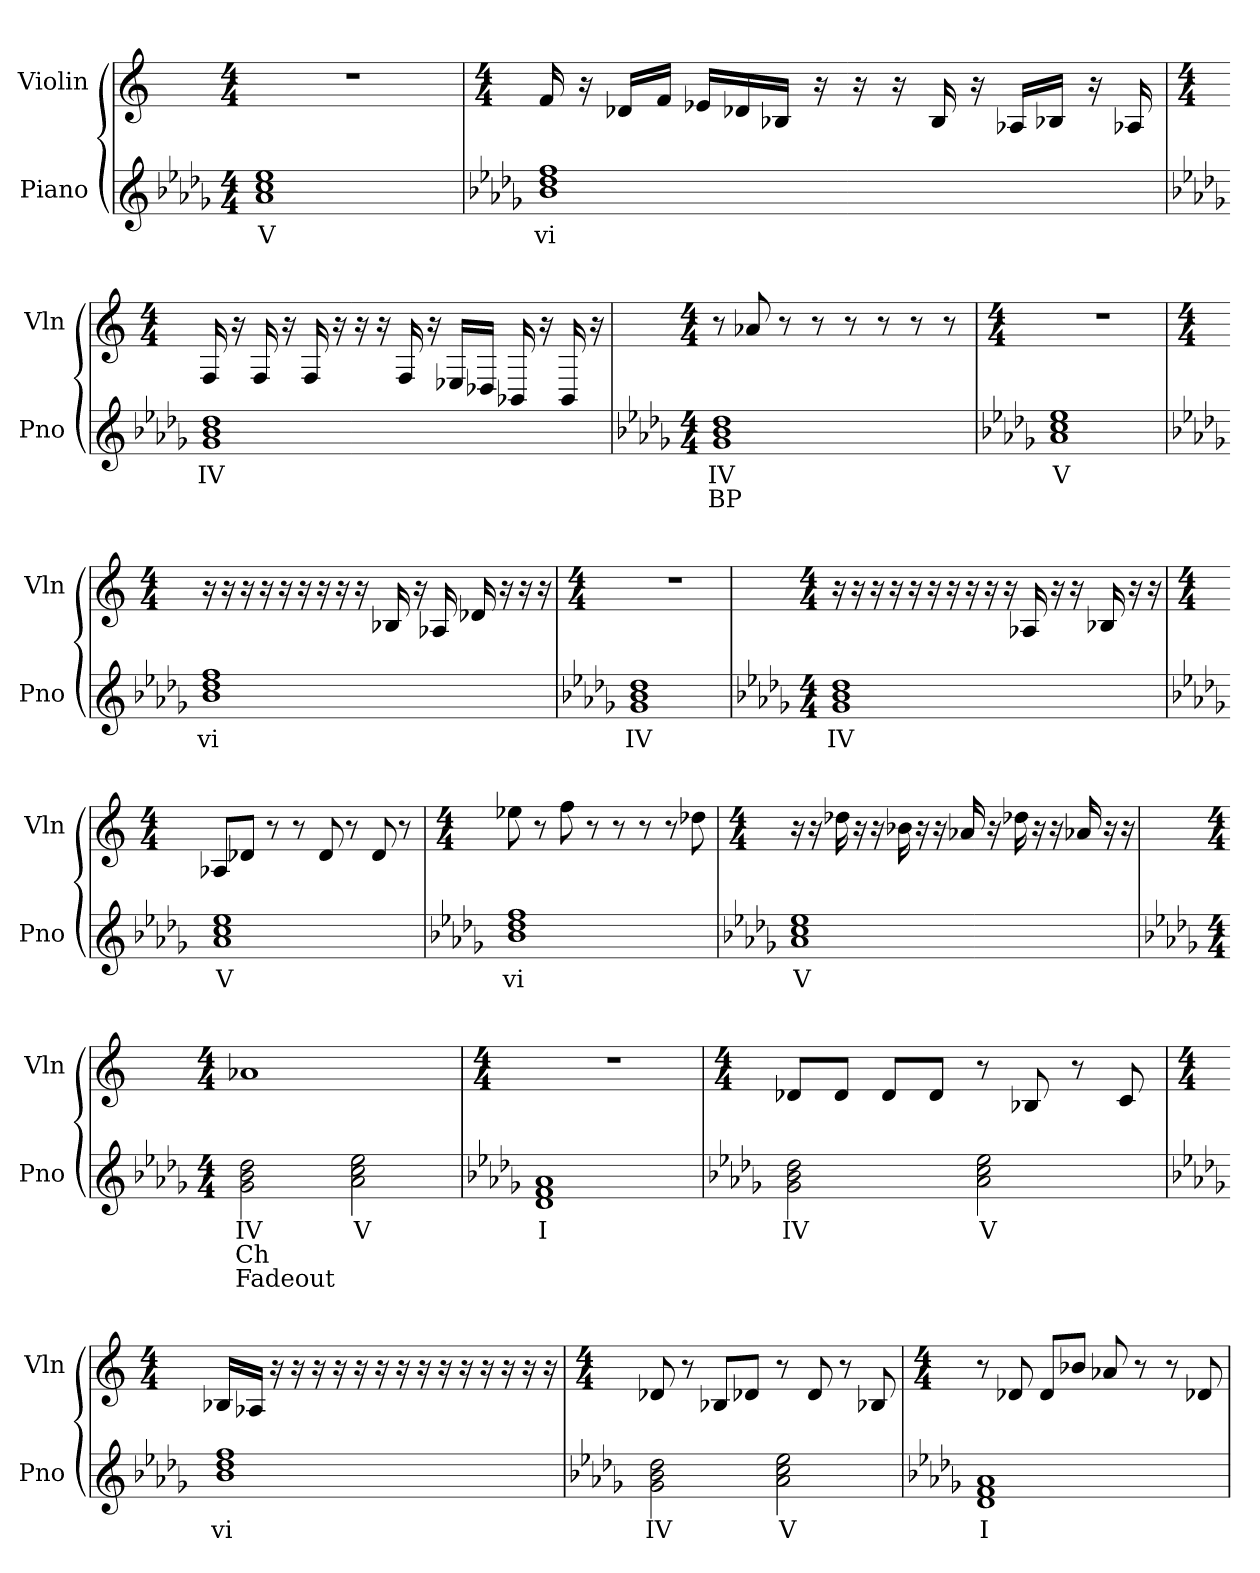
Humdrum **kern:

**kern	**text	**text	**text	**kern
*part2	*part2	*part2	*part2	*part1
*staff2	*staff2	*staff2	*staff2	*staff1
*I"Piano	*	*	*	*I"Violin
*I'Pno	*	*	*	*I'Vln
*k[b-e-a-d-g-]	*	*	*	*
*D-:	*	*	*	*
*M4/4	*	*	*	*M4/4
=	=	=	=	=
1a- 1cc 1ee-	V	.	.	1r
=	=	=	=	=
*k[b-e-a-d-g-]	*	*	*	*
*D-:	*	*	*	*
*	*	*	*	*M4/4
1b- 1dd- 1ff	vi	.	.	16f
.	.	.	.	16r
.	.	.	.	16d-XLL
.	.	.	.	16fJJ
.	.	.	.	16e-XLL
.	.	.	.	16d-X
.	.	.	.	16B-XJJ
.	.	.	.	16r
.	.	.	.	16r
.	.	.	.	16r
.	.	.	.	16B-
.	.	.	.	16r
.	.	.	.	16A-XLL
.	.	.	.	16B-XJJ
.	.	.	.	16r
.	.	.	.	16A-X
=	=	=	=	=
*k[b-e-a-d-g-]	*	*	*	*
*D-:	*	*	*	*
*	*	*	*	*M4/4
1g- 1b- 1dd-	IV	.	.	16F
.	.	.	.	16r
.	.	.	.	16F
.	.	.	.	16r
.	.	.	.	16F
.	.	.	.	16r
.	.	.	.	16r
.	.	.	.	16r
.	.	.	.	16F
.	.	.	.	16r
.	.	.	.	16E-XLL
.	.	.	.	16D-XJJ
.	.	.	.	16BB-X
.	.	.	.	16r
.	.	.	.	16BB-
.	.	.	.	16r
=	=	=	=	=
*k[b-e-a-d-g-]	*	*	*	*
*D-:	*	*	*	*
*M4/4	*	*	*	*M4/4
1g- 1b- 1dd-	IV	BP	.	8r
.	.	.	.	8a-X
.	.	.	.	8r
.	.	.	.	8r
.	.	.	.	8r
.	.	.	.	8r
.	.	.	.	8r
.	.	.	.	8r
=	=	=	=	=
*k[b-e-a-d-g-]	*	*	*	*
*D-:	*	*	*	*
*	*	*	*	*M4/4
1a- 1cc 1ee-	V	.	.	1r
=	=	=	=	=
*k[b-e-a-d-g-]	*	*	*	*
*D-:	*	*	*	*
*	*	*	*	*M4/4
1b- 1dd- 1ff	vi	.	.	16r
.	.	.	.	16r
.	.	.	.	16r
.	.	.	.	16r
.	.	.	.	16r
.	.	.	.	16r
.	.	.	.	16r
.	.	.	.	16r
.	.	.	.	16r
.	.	.	.	16B-X
.	.	.	.	16r
.	.	.	.	16A-X
.	.	.	.	16d-X
.	.	.	.	16r
.	.	.	.	16r
.	.	.	.	16r
=	=	=	=	=
*k[b-e-a-d-g-]	*	*	*	*
*D-:	*	*	*	*
*	*	*	*	*M4/4
1g- 1b- 1dd-	IV	.	.	1r
=	=	=	=	=
*k[b-e-a-d-g-]	*	*	*	*
*D-:	*	*	*	*
*M4/4	*	*	*	*M4/4
1g- 1b- 1dd-	IV	.	.	16r
.	.	.	.	16r
.	.	.	.	16r
.	.	.	.	16r
.	.	.	.	16r
.	.	.	.	16r
.	.	.	.	16r
.	.	.	.	16r
.	.	.	.	16r
.	.	.	.	16r
.	.	.	.	16A-X
.	.	.	.	16r
.	.	.	.	16r
.	.	.	.	16B-X
.	.	.	.	16r
.	.	.	.	16r
=	=	=	=	=
*k[b-e-a-d-g-]	*	*	*	*
*D-:	*	*	*	*
*	*	*	*	*M4/4
1a- 1cc 1ee-	V	.	.	8A-XL
.	.	.	.	8d-XJ
.	.	.	.	8r
.	.	.	.	8r
.	.	.	.	8d-
.	.	.	.	8r
.	.	.	.	8d-
.	.	.	.	8r
=	=	=	=	=
*k[b-e-a-d-g-]	*	*	*	*
*D-:	*	*	*	*
*	*	*	*	*M4/4
1b- 1dd- 1ff	vi	.	.	8ee-X
.	.	.	.	8r
.	.	.	.	8ff
.	.	.	.	8r
.	.	.	.	8r
.	.	.	.	8r
.	.	.	.	8r
.	.	.	.	8dd-X
=	=	=	=	=
*k[b-e-a-d-g-]	*	*	*	*
*D-:	*	*	*	*
*	*	*	*	*M4/4
1a- 1cc 1ee-	V	.	.	16r
.	.	.	.	16r
.	.	.	.	16dd-X
.	.	.	.	16r
.	.	.	.	16r
.	.	.	.	16b-X
.	.	.	.	16r
.	.	.	.	16r
.	.	.	.	16a-X
.	.	.	.	16r
.	.	.	.	16dd-X
.	.	.	.	16r
.	.	.	.	16r
.	.	.	.	16a-X
.	.	.	.	16r
.	.	.	.	16r
=	=	=	=	=
*k[b-e-a-d-g-]	*	*	*	*
*D-:	*	*	*	*
*M4/4	*	*	*	*M4/4
2g- 2b- 2dd-	IV	Ch	Fadeout	1a-X
2a- 2cc 2ee-	V	.	.	.
=	=	=	=	=
*k[b-e-a-d-g-]	*	*	*	*
*D-:	*	*	*	*
*	*	*	*	*M4/4
1d- 1f 1a-	I	.	.	1r
=	=	=	=	=
*k[b-e-a-d-g-]	*	*	*	*
*D-:	*	*	*	*
*	*	*	*	*M4/4
2g- 2b- 2dd-	IV	.	.	8d-XL
.	.	.	.	8d-J
.	.	.	.	8d-L
.	.	.	.	8d-J
2a- 2cc 2ee-	V	.	.	8r
.	.	.	.	8B-X
.	.	.	.	8r
.	.	.	.	8c
=	=	=	=	=
*k[b-e-a-d-g-]	*	*	*	*
*D-:	*	*	*	*
*	*	*	*	*M4/4
1b- 1dd- 1ff	vi	.	.	16B-XLL
.	.	.	.	16A-XJJ
.	.	.	.	16r
.	.	.	.	16r
.	.	.	.	16r
.	.	.	.	16r
.	.	.	.	16r
.	.	.	.	16r
.	.	.	.	16r
.	.	.	.	16r
.	.	.	.	16r
.	.	.	.	16r
.	.	.	.	16r
.	.	.	.	16r
.	.	.	.	16r
.	.	.	.	16r
=	=	=	=	=
*k[b-e-a-d-g-]	*	*	*	*
*D-:	*	*	*	*
*	*	*	*	*M4/4
2g- 2b- 2dd-	IV	.	.	8d-X
.	.	.	.	8r
.	.	.	.	8B-XL
.	.	.	.	8d-XJ
2a- 2cc 2ee-	V	.	.	8r
.	.	.	.	8d-
.	.	.	.	8r
.	.	.	.	8B-X
=	=	=	=	=
*k[b-e-a-d-g-]	*	*	*	*
*D-:	*	*	*	*
*	*	*	*	*M4/4
1d- 1f 1a-	I	.	.	8r
.	.	.	.	8d-X
.	.	.	.	8d-L
.	.	.	.	8b-XJ
.	.	.	.	8a-X
.	.	.	.	8r
.	.	.	.	8r
.	.	.	.	8d-X
=	=	=	=	=
*-	*-	*-	*-	*-
